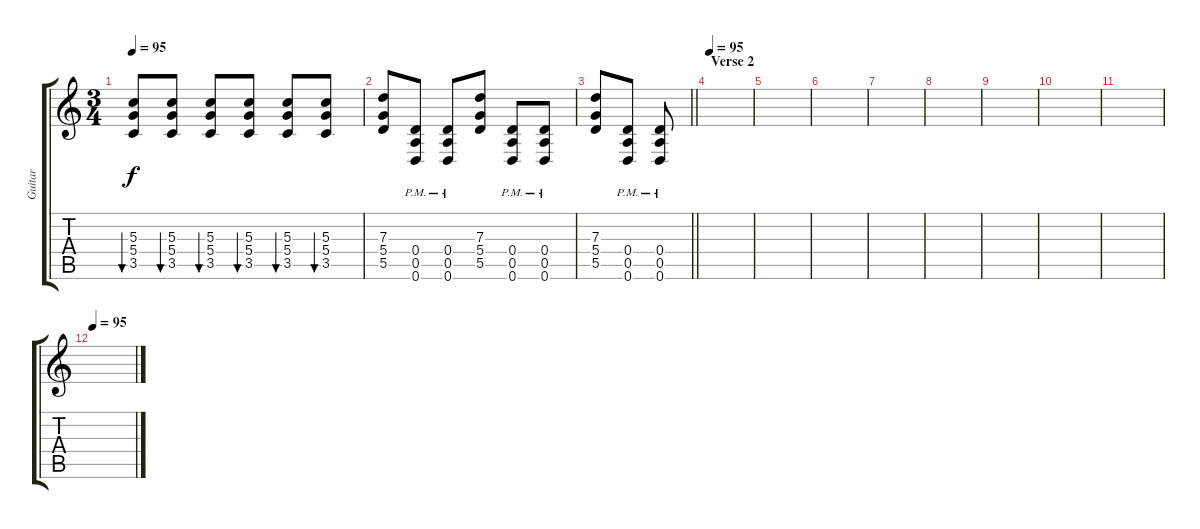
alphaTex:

\track ("Guitar" "Guitar") {instrument distortionguitar}
\staff {score tabs}
\tuning (E4 B3 G3 D3 A2 D2) {hide}
\ts (3 4)
\tempo 95
\clef g2
\ks c
(5.3 5.4 3.5).8{bu 60 dy f} (5.3 5.4 3.5).8{bu 60} (5.3 5.4 3.5).8{bu 60} (5.3 5.4 3.5).8{bu 60} (5.3 5.4 3.5).8{bu 60} (5.3 5.4 3.5).8{bu 60} |
(7.3 5.4 5.5).8 (0.4{pm} 0.5{pm} 0.6{pm}).8 (0.4{pm} 0.5{pm} 0.6{pm}).8 (7.3 5.4 5.5).8 (0.4{pm} 0.5{pm} 0.6{pm}).8 (0.4{pm} 0.5{pm} 0.6{pm}).8 |
\barLineRight lightlight
(7.3 5.4 5.5).8 (0.4{pm} 0.5{pm} 0.6{pm}).8 (0.4{pm} 0.5{pm} 0.6{pm}).8 |
\section ("" "Verse 2")
\tempo 95
|
|
|
|
|
|
|
|
\tempo 95
